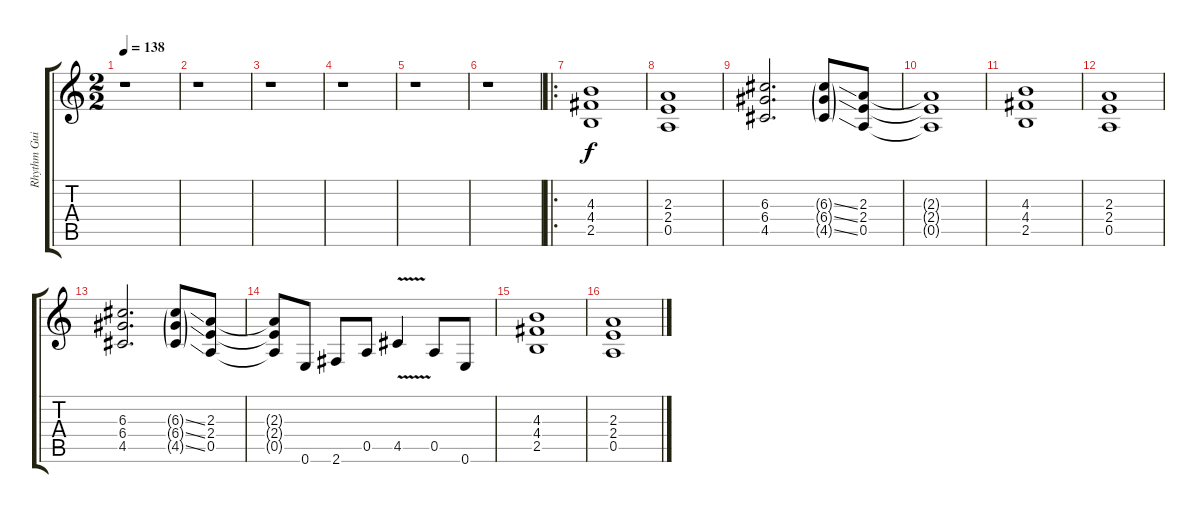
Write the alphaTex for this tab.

\track ("Rhythm Guitar 1" "Rhythm Gui") {instrument distortionguitar}
\staff {score tabs}
\tuning (E4 B3 G3 D3 A2 E2) {hide}
\ts (2 2)
\tempo 138
\clef g2
\ks c
r.1{dy f instrument distortionguitar} |
r.1 |
r.1 |
r.1 |
r.1 |
r.1 |
\ro
(4.3 4.4 2.5).1 |
(2.3 2.4 0.5).1 |
(6.3 6.4 4.5).2{d} (6.3{ss g} 6.4{ss g} 4.5{ss g}).8 (2.3 2.4 0.5).8 |
(2.3{t} 2.4{t} 0.5{t}).1 |
(4.3 4.4 2.5).1 |
(2.3 2.4 0.5).1 |
(6.3 6.4 4.5).2{d} (6.3{ss g} 6.4{ss g} 4.5{ss g}).8 (2.3 2.4 0.5).8 |
(2.3{t} 2.4{t} 0.5{t}).8 0.6.8 2.6.8 0.5.8 4.5{v}.4 0.5.8 0.6.8 |
(4.3 4.4 2.5).1 |
(2.3 2.4 0.5).1
